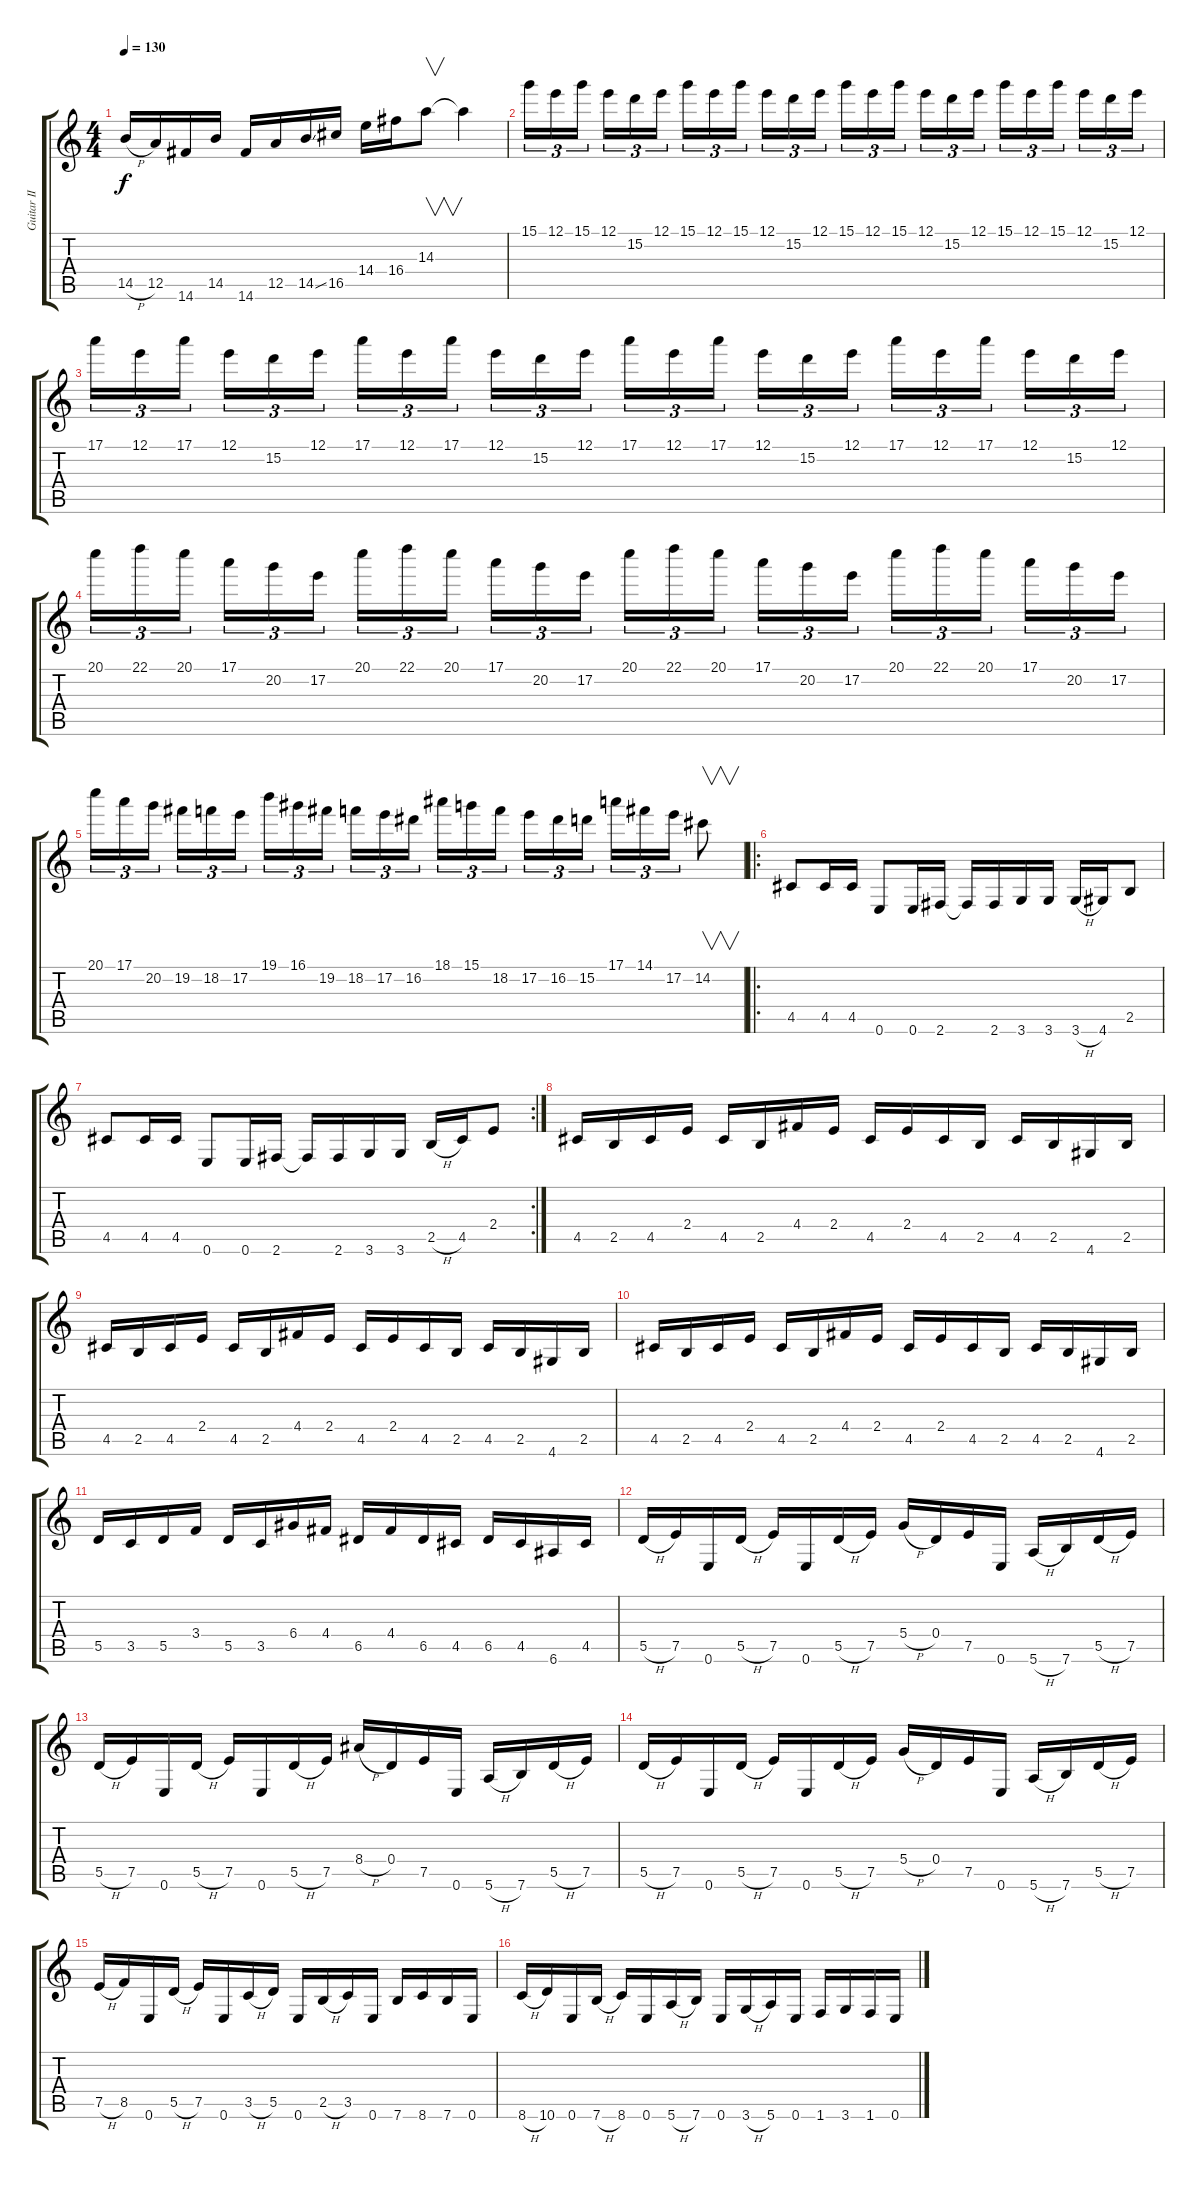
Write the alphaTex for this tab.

\track ("Guitar II" "Guitar II") {instrument overdrivenguitar}
\staff {score tabs}
\tuning (E4 B3 G3 D3 A2 E2) {hide}
\ts (4 4)
\tempo 130
\clef g2
\ks c
14.5{h}.16{dy f} 12.5.16 14.6.16 14.5.16 14.6.16 12.5.16 14.5{ss}.16 16.5.16 14.4.16 16.4.16 14.3.8{v} 14.3{t}.4 |
15.1.16{tu (3 2)} 12.1.16{tu (3 2)} 15.1.16{tu (3 2)} 12.1.16{tu (3 2)} 15.2.16{tu (3 2)} 12.1.16{tu (3 2)} 15.1.16{tu (3 2)} 12.1.16{tu (3 2)} 15.1.16{tu (3 2)} 12.1.16{tu (3 2)} 15.2.16{tu (3 2)} 12.1.16{tu (3 2)} 15.1.16{tu (3 2)} 12.1.16{tu (3 2)} 15.1.16{tu (3 2)} 12.1.16{tu (3 2)} 15.2.16{tu (3 2)} 12.1.16{tu (3 2)} 15.1.16{tu (3 2)} 12.1.16{tu (3 2)} 15.1.16{tu (3 2)} 12.1.16{tu (3 2)} 15.2.16{tu (3 2)} 12.1.16{tu (3 2)} |
17.1.16{tu (3 2)} 12.1.16{tu (3 2)} 17.1.16{tu (3 2)} 12.1.16{tu (3 2)} 15.2.16{tu (3 2)} 12.1.16{tu (3 2)} 17.1.16{tu (3 2)} 12.1.16{tu (3 2)} 17.1.16{tu (3 2)} 12.1.16{tu (3 2)} 15.2.16{tu (3 2)} 12.1.16{tu (3 2)} 17.1.16{tu (3 2)} 12.1.16{tu (3 2)} 17.1.16{tu (3 2)} 12.1.16{tu (3 2)} 15.2.16{tu (3 2)} 12.1.16{tu (3 2)} 17.1.16{tu (3 2)} 12.1.16{tu (3 2)} 17.1.16{tu (3 2)} 12.1.16{tu (3 2)} 15.2.16{tu (3 2)} 12.1.16{tu (3 2)} |
20.1.16{tu (3 2)} 22.1.16{tu (3 2)} 20.1.16{tu (3 2)} 17.1.16{tu (3 2)} 20.2.16{tu (3 2)} 17.2.16{tu (3 2)} 20.1.16{tu (3 2)} 22.1.16{tu (3 2)} 20.1.16{tu (3 2)} 17.1.16{tu (3 2)} 20.2.16{tu (3 2)} 17.2.16{tu (3 2)} 20.1.16{tu (3 2)} 22.1.16{tu (3 2)} 20.1.16{tu (3 2)} 17.1.16{tu (3 2)} 20.2.16{tu (3 2)} 17.2.16{tu (3 2)} 20.1.16{tu (3 2)} 22.1.16{tu (3 2)} 20.1.16{tu (3 2)} 17.1.16{tu (3 2)} 20.2.16{tu (3 2)} 17.2.16{tu (3 2)} |
20.1.16{tu (3 2)} 17.1.16{tu (3 2)} 20.2.16{tu (3 2)} 19.2.16{tu (3 2)} 18.2.16{tu (3 2)} 17.2.16{tu (3 2)} 19.1.16{tu (3 2)} 16.1.16{tu (3 2)} 19.2.16{tu (3 2)} 18.2.16{tu (3 2)} 17.2.16{tu (3 2)} 16.2.16{tu (3 2)} 18.1.16{tu (3 2)} 15.1.16{tu (3 2)} 18.2.16{tu (3 2)} 17.2.16{tu (3 2)} 16.2.16{tu (3 2)} 15.2.16{tu (3 2)} 17.1.16{tu (3 2)} 14.1.16{tu (3 2)} 17.2.16{tu (3 2)} 14.2.8{v} |
\ro
4.5.8 4.5.16 4.5.16 0.6.8 0.6.16 2.6.16 2.6{t}.16 2.6.16 3.6.16 3.6.16 3.6{h}.16 4.6.16 2.5.8 |
\rc 2
4.5.8 4.5.16 4.5.16 0.6.8 0.6.16 2.6.16 2.6{t}.16 2.6.16 3.6.16 3.6.16 2.5{h}.16 4.5.16 2.4.8 |
4.5.16 2.5.16 4.5.16 2.4.16 4.5.16 2.5.16 4.4.16 2.4.16 4.5.16 2.4.16 4.5.16 2.5.16 4.5.16 2.5.16 4.6.16 2.5.16 |
4.5.16 2.5.16 4.5.16 2.4.16 4.5.16 2.5.16 4.4.16 2.4.16 4.5.16 2.4.16 4.5.16 2.5.16 4.5.16 2.5.16 4.6.16 2.5.16 |
4.5.16 2.5.16 4.5.16 2.4.16 4.5.16 2.5.16 4.4.16 2.4.16 4.5.16 2.4.16 4.5.16 2.5.16 4.5.16 2.5.16 4.6.16 2.5.16 |
5.5.16 3.5.16 5.5.16 3.4.16 5.5.16 3.5.16 6.4.16 4.4.16 6.5.16 4.4.16 6.5.16 4.5.16 6.5.16 4.5.16 6.6.16 4.5.16 |
5.5{h}.16 7.5.16 0.6.16 5.5{h}.16 7.5.16 0.6.16 5.5{h}.16 7.5.16 5.4{h}.16 0.4.16 7.5.16 0.6.16 5.6{h}.16 7.6.16 5.5{h}.16 7.5.16 |
5.5{h}.16 7.5.16 0.6.16 5.5{h}.16 7.5.16 0.6.16 5.5{h}.16 7.5.16 8.4{h}.16 0.4.16 7.5.16 0.6.16 5.6{h}.16 7.6.16 5.5{h}.16 7.5.16 |
5.5{h}.16 7.5.16 0.6.16 5.5{h}.16 7.5.16 0.6.16 5.5{h}.16 7.5.16 5.4{h}.16 0.4.16 7.5.16 0.6.16 5.6{h}.16 7.6.16 5.5{h}.16 7.5.16 |
7.5{h}.16 8.5.16 0.6.16 5.5{h}.16 7.5.16 0.6.16 3.5{h}.16 5.5.16 0.6.16 2.5{h}.16 3.5.16 0.6.16 7.6.16 8.6.16 7.6.16 0.6.16 |
8.6{h}.16 10.6.16 0.6.16 7.6{h}.16 8.6.16 0.6.16 5.6{h}.16 7.6.16 0.6.16 3.6{h}.16 5.6.16 0.6.16 1.6.16 3.6.16 1.6.16 0.6.16
